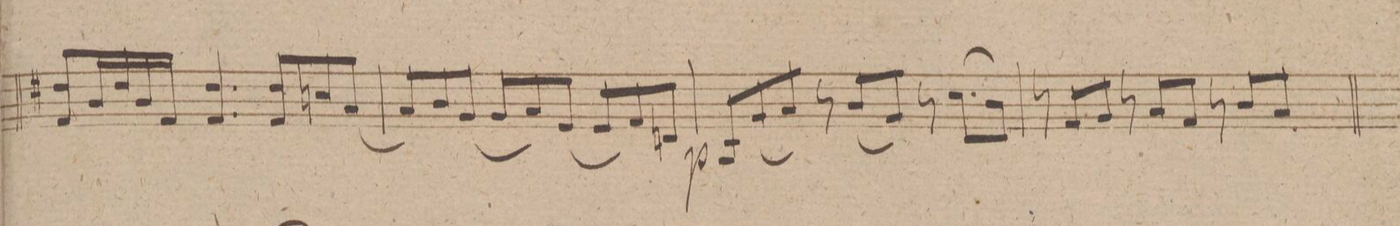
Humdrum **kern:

**kern	**dynam
*I"Violino 2do	*
*clefG2	*
*k[f#]	*
*M9/8	*
8dd#XL 8f#/	.
16b/L	.
16dd#/	.
16b/	.
16f#/JJ	.
4.dd# 4.f#/	.
8dd#L 8f#/	.
8ccn/	.
[8a/J	.
=23	=23
8a/L]	.
8b/	.
[8g/J	.
8g/L]	.
8a/	.
[8e/J	.
8e/L]	.
8f#/	.
8dn/J	.
=24	=24
8B/L	p
(8g/	.
8a/J)	.
8r	.
(8b/L	.
8g/J)	.
8r	.
(8cc\L	.
8b\J)	.
=25	=25
8r	.
8f#/L	.
8g/J	.
8r	.
8a/L	.
8f#/J	.
8r	.
8b/L	.
8a/J	.
=26	=26
*-	*-
